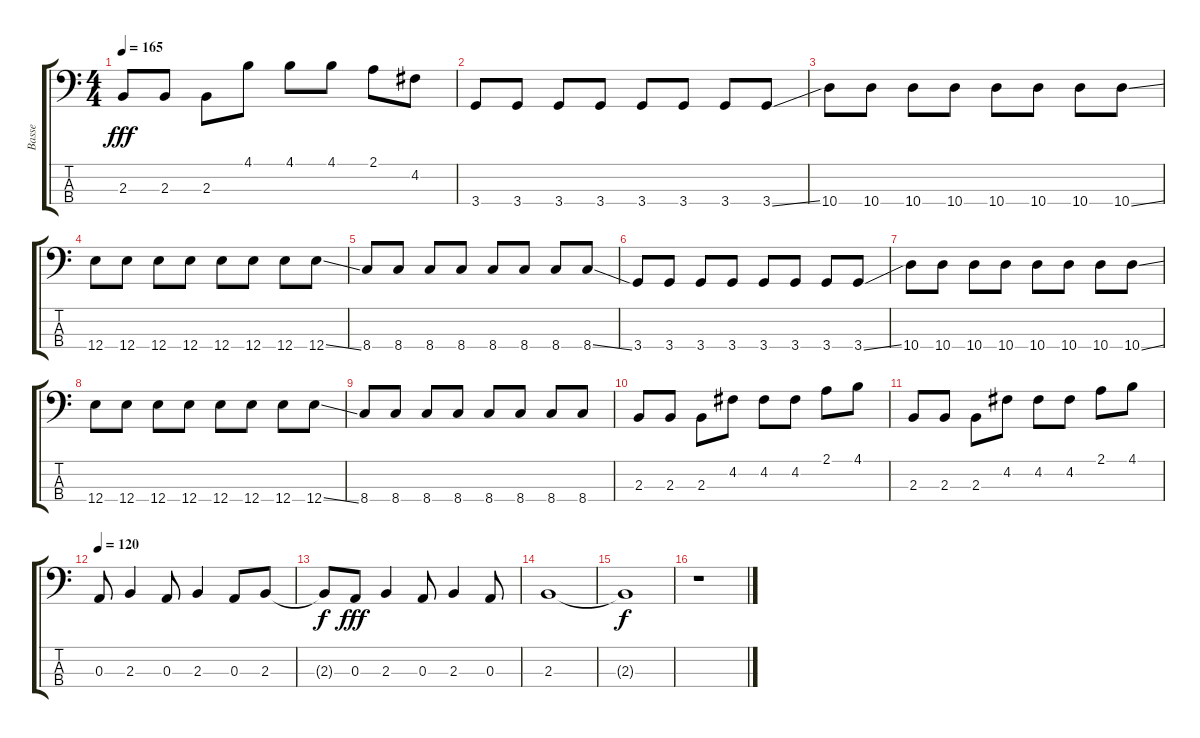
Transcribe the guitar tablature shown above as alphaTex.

\track ("Basse" "Basse") {instrument electricbasspick}
\staff {score tabs}
\tuning (G2 D2 A1 E1) {hide}
\ts (4 4)
\tempo 165
\clef f4
\ks c
2.3.8{dy fff} 2.3.8 2.3.8 4.1.8 4.1.8 4.1.8 2.1.8 4.2.8 |
3.4.8{volume 16} 3.4.8 3.4.8 3.4.8 3.4.8 3.4.8 3.4.8 3.4{ss}.8 |
10.4.8 10.4.8 10.4.8 10.4.8 10.4.8 10.4.8 10.4.8 10.4{ss}.8 |
12.4.8 12.4.8 12.4.8 12.4.8 12.4.8 12.4.8 12.4.8 12.4{ss}.8 |
8.4.8 8.4.8 8.4.8 8.4.8 8.4.8 8.4.8 8.4.8 8.4{ss}.8 |
3.4.8{volume 16} 3.4.8 3.4.8 3.4.8 3.4.8 3.4.8 3.4.8 3.4{ss}.8 |
10.4.8 10.4.8 10.4.8 10.4.8 10.4.8 10.4.8 10.4.8 10.4{ss}.8 |
12.4.8 12.4.8 12.4.8 12.4.8 12.4.8 12.4.8 12.4.8 12.4{ss}.8 |
8.4.8 8.4.8 8.4.8 8.4.8 8.4.8 8.4.8 8.4.8 8.4.8 |
2.3.8 2.3.8 2.3.8 4.2.8 4.2.8 4.2.8 2.1.8 4.1.8 |
2.3.8 2.3.8 2.3.8 4.2.8 4.2.8 4.2.8 2.1.8 4.1.8 |
\tempo 120
0.3.8 2.3.4 0.3.8 2.3.4 0.3.8 2.3.8 |
2.3{t}.8{dy f} 0.3.8{dy fff} 2.3.4 0.3.8 2.3.4 0.3.8 |
2.3.1{volume 11} |
2.3{t}.1{dy f} |
r.1
